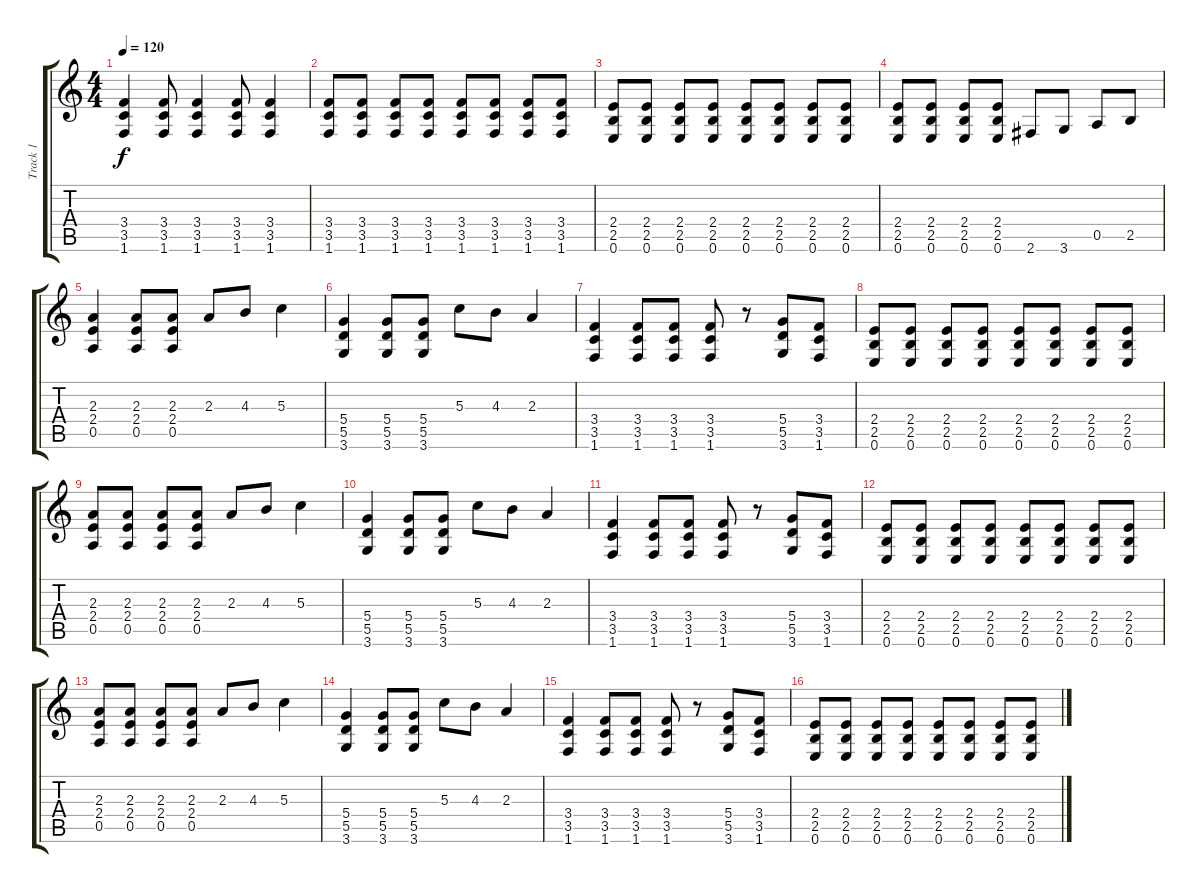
\track ("Track 1" "Track 1") {instrument acousticguitarsteel}
\staff {score tabs}
\tuning (E4 B3 G3 D3 A2 E2) {hide}
\ts (4 4)
\tempo 120
\clef g2
\ks c
(3.4 3.5 1.6).4{dy f} (3.4 3.5 1.6).8 (3.4 3.5 1.6).4 (3.4 3.5 1.6).8 (3.4 3.5 1.6).4 |
(3.4 3.5 1.6).8 (3.4 3.5 1.6).8 (3.4 3.5 1.6).8 (3.4 3.5 1.6).8 (3.4 3.5 1.6).8 (3.4 3.5 1.6).8 (3.4 3.5 1.6).8 (3.4 3.5 1.6).8 |
(2.4 2.5 0.6).8 (2.4 2.5 0.6).8 (2.4 2.5 0.6).8 (2.4 2.5 0.6).8 (2.4 2.5 0.6).8 (2.4 2.5 0.6).8 (2.4 2.5 0.6).8 (2.4 2.5 0.6).8 |
(2.4 2.5 0.6).8 (2.4 2.5 0.6).8 (2.4 2.5 0.6).8 (2.4 2.5 0.6).8 2.6.8 3.6.8 0.5.8 2.5.8 |
(2.3 2.4 0.5).4 (2.3 2.4 0.5).8 (2.3 2.4 0.5).8 2.3.8 4.3.8 5.3.4 |
(5.4 5.5 3.6).4 (5.4 5.5 3.6).8 (5.4 5.5 3.6).8 5.3.8 4.3.8 2.3.4 |
(3.4 3.5 1.6).4 (3.4 3.5 1.6).8 (3.4 3.5 1.6).8 (3.4 3.5 1.6).8 r.8 (5.4 5.5 3.6).8 (3.4 3.5 1.6).8 |
(2.4 2.5 0.6).8 (2.4 2.5 0.6).8 (2.4 2.5 0.6).8 (2.4 2.5 0.6).8 (2.4 2.5 0.6).8 (2.4 2.5 0.6).8 (2.4 2.5 0.6).8 (2.4 2.5 0.6).8 |
(2.3 2.4 0.5).8 (2.3 2.4 0.5).8 (2.3 2.4 0.5).8 (2.3 2.4 0.5).8 2.3.8 4.3.8 5.3.4 |
(5.4 5.5 3.6).4 (5.4 5.5 3.6).8 (5.4 5.5 3.6).8 5.3.8 4.3.8 2.3.4 |
(3.4 3.5 1.6).4 (3.4 3.5 1.6).8 (3.4 3.5 1.6).8 (3.4 3.5 1.6).8 r.8 (5.4 5.5 3.6).8 (3.4 3.5 1.6).8 |
(2.4 2.5 0.6).8 (2.4 2.5 0.6).8 (2.4 2.5 0.6).8 (2.4 2.5 0.6).8 (2.4 2.5 0.6).8 (2.4 2.5 0.6).8 (2.4 2.5 0.6).8 (2.4 2.5 0.6).8 |
(2.3 2.4 0.5).8 (2.3 2.4 0.5).8 (2.3 2.4 0.5).8 (2.3 2.4 0.5).8 2.3.8 4.3.8 5.3.4 |
(5.4 5.5 3.6).4 (5.4 5.5 3.6).8 (5.4 5.5 3.6).8 5.3.8 4.3.8 2.3.4 |
(3.4 3.5 1.6).4 (3.4 3.5 1.6).8 (3.4 3.5 1.6).8 (3.4 3.5 1.6).8 r.8 (5.4 5.5 3.6).8 (3.4 3.5 1.6).8 |
(2.4 2.5 0.6).8 (2.4 2.5 0.6).8 (2.4 2.5 0.6).8 (2.4 2.5 0.6).8 (2.4 2.5 0.6).8 (2.4 2.5 0.6).8 (2.4 2.5 0.6).8 (2.4 2.5 0.6).8
